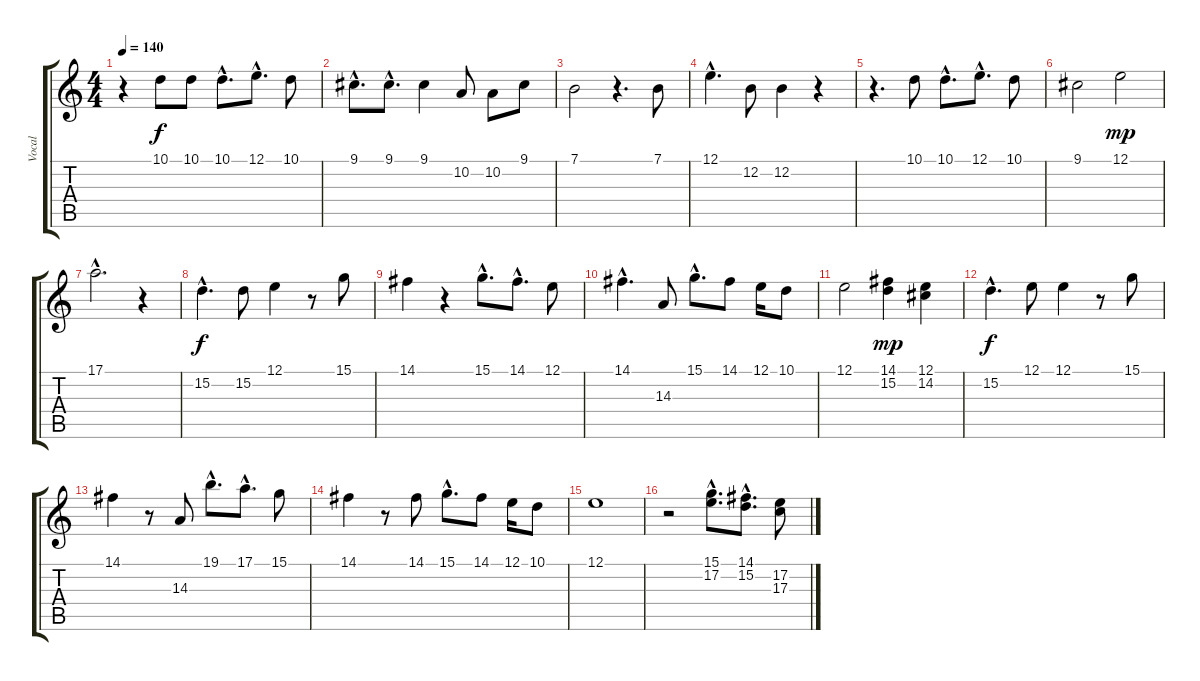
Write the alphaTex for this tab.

\track ("Vocal" "Vocal") {instrument lead6voice}
\staff {score tabs}
\tuning (E4 B3 G3 D3 A2 E2) {hide}
\ts (4 4)
\tempo 140
\clef g2
\ks c
r.4{dy f} 10.1.8 10.1.8 10.1{hac}.8{d} 12.1{hac}.8{d} 10.1.8 |
9.1{hac}.8{d} 9.1{hac}.8{d} 9.1.4 10.2.8 10.2.8 9.1.8 |
7.1.2 r.4{d} 7.1.8 |
12.1{hac}.4{d} 12.2.8 12.2.4 r.4 |
r.4{d} 10.1.8 10.1{hac}.8{d} 12.1{hac}.8{d} 10.1.8 |
9.1.2 12.1.2{dy mp} |
17.1{hac}.2{d} r.4 |
15.2{hac}.4{d dy f} 15.2.8 12.1.4 r.8 15.1.8 |
14.1.4 r.4 15.1{hac}.8{d} 14.1{hac}.8{d} 12.1.8 |
14.1{hac}.4{d} 14.3.8 15.1{hac}.8{d} 14.1.8 12.1.16 10.1.8 |
12.1.2 (14.1 15.2).4{dy mp} (12.1 14.2).4 |
15.2{hac}.4{d dy f} 12.1.8 12.1.4 r.8 15.1.8 |
14.1.4 r.8 14.3.8 19.1{hac}.8{d} 17.1{hac}.8{d} 15.1.8 |
14.1.4 r.8 14.1.8 15.1{hac}.8{d} 14.1.8 12.1.16 10.1.8 |
12.1.1 |
r.2 (15.1{hac} 17.2{hac}).8{d} (14.1{hac} 15.2{hac}).8{d} (17.2 17.3).8
